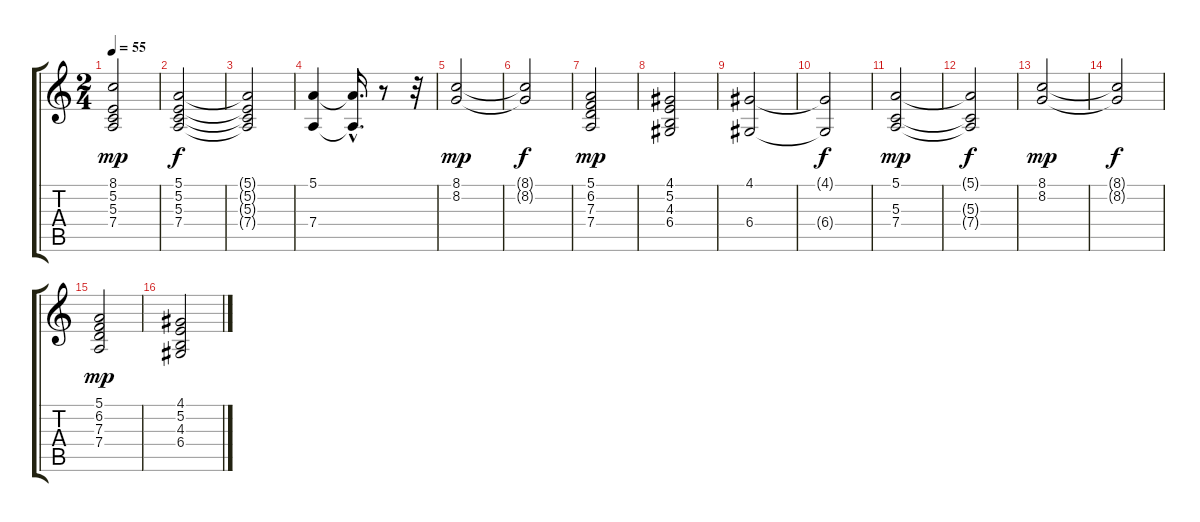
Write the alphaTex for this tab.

\track "" {instrument stringensemble2}
\staff {score tabs}
\tuning (E4 B3 G3 D3 A2 E2) {hide}
\ts (2 4)
\tempo 55
\clef g2
\ks c
(8.1 5.2 5.3 7.4).2{dy mp instrument stringensemble2} |
(5.1 5.2 5.3 7.4).2{dy f} |
(5.1{t} 5.2{t} 5.3{t} 7.4{t}).2 |
(5.1 7.4).4 (5.1{hac t} 7.4{hac t}).16{d} r.8 r.32 |
(8.1 8.2).2{dy mp} |
(8.1{t} 8.2{t}).2{dy f} |
(5.1 6.2 7.3 7.4).2{dy mp} |
(4.1 5.2 4.3 6.4).2 |
(4.1 6.4).2 |
(4.1{t} 6.4{t}).2{dy f} |
(5.1 5.3 7.4).2{dy mp} |
(5.1{t} 5.3{t} 7.4{t}).2{dy f} |
(8.1 8.2).2{dy mp} |
(8.1{t} 8.2{t}).2{dy f} |
(5.1 6.2 7.3 7.4).2{dy mp} |
(4.1 5.2 4.3 6.4).2
